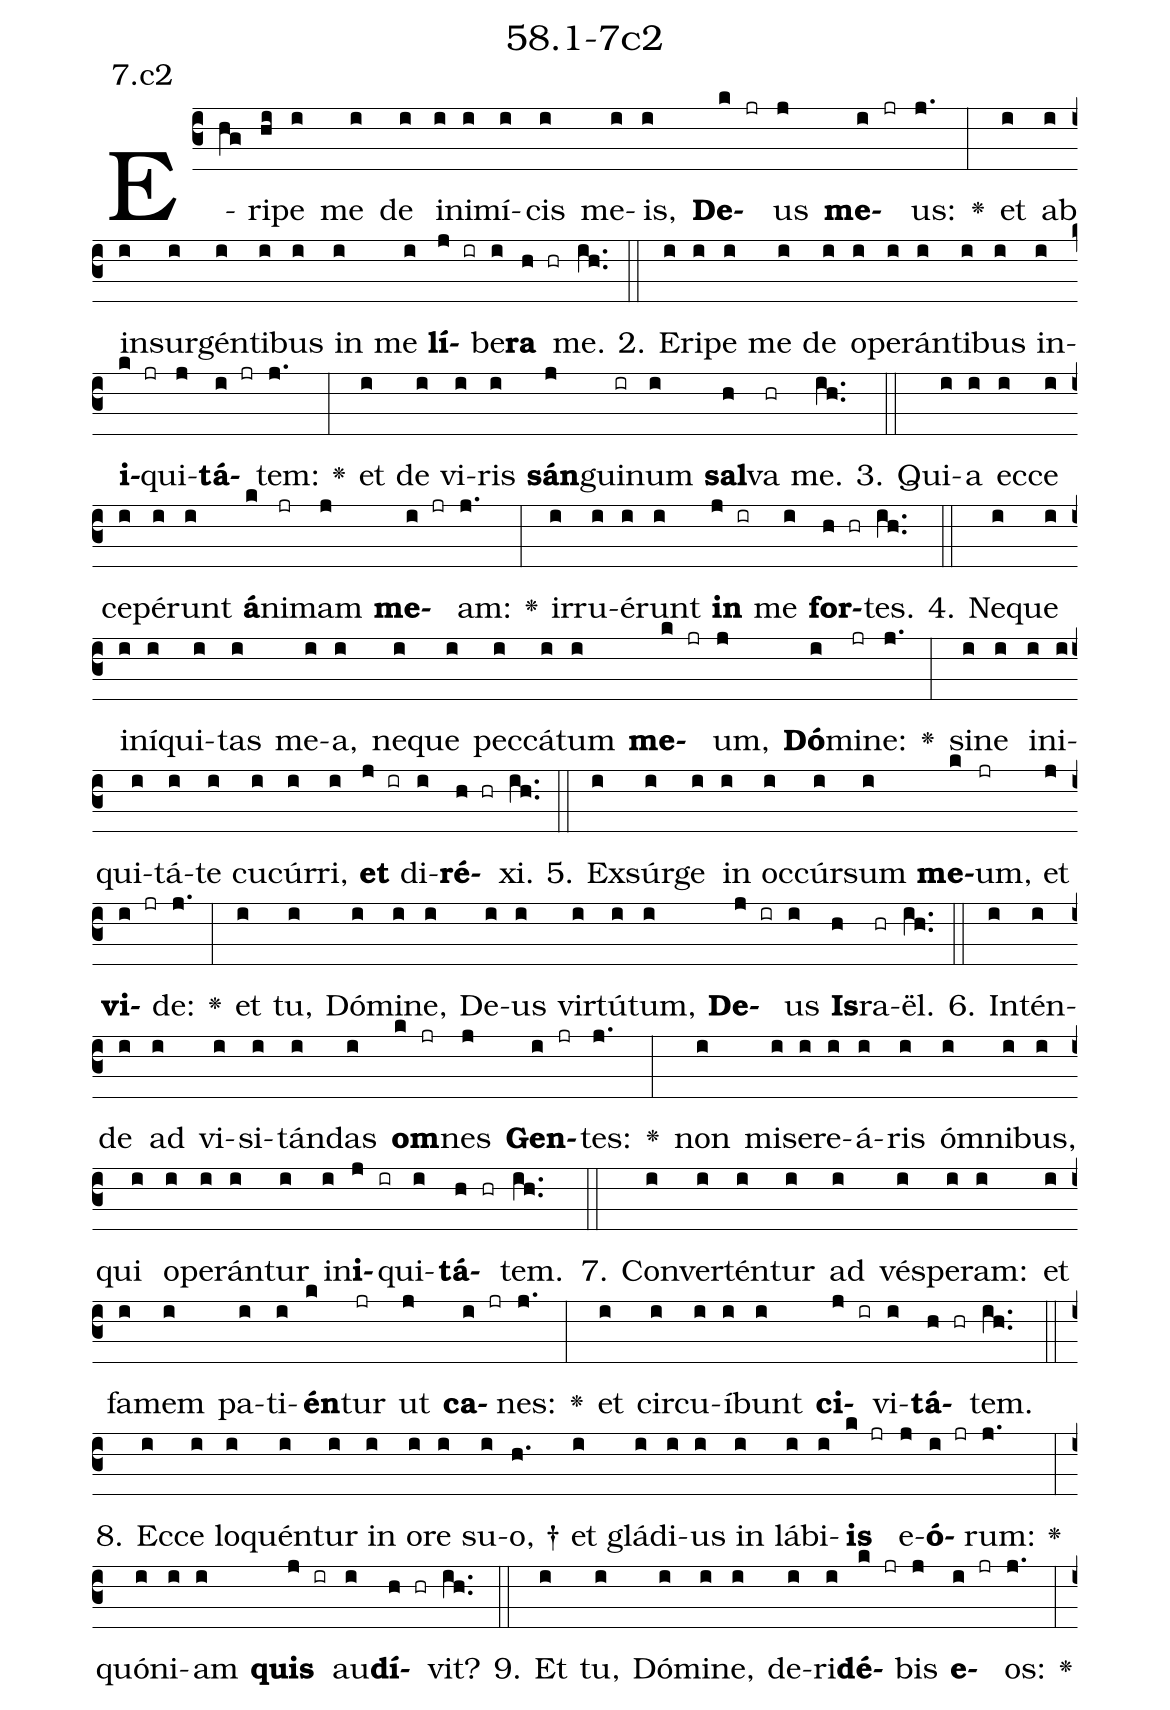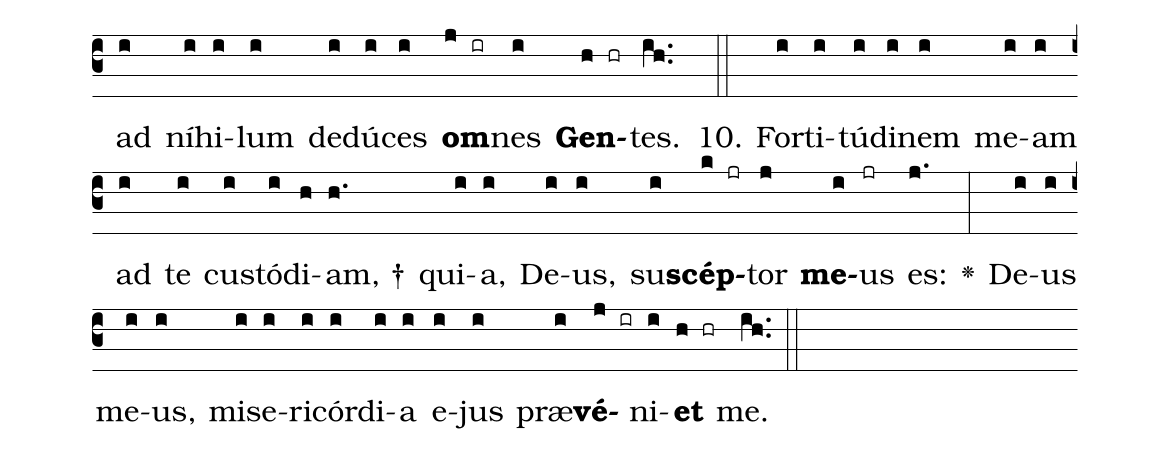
name: 58.1-7c2;
annotation: 7.c2;
%%
(c3)E(hg)ri(hi)pe(i) me(i) de(i) in(i)i(i)mí(i)cis(i) me(i)is,(i) <b>De</b>(k jr)us(j) <b>me</b>(i jr)us:(j.) <v>\greheightstar</v>(:) et(i) ab(i) in(i)sur(i)gén(i)ti(i)bus(i) in(i) me(i) <b>lí</b>(j ir)be(i)<b>ra</b>(h hr) me.(ih..) (::)
2. E(i)ri(i)pe(i) me(i) de(i) o(i)pe(i)rán(i)ti(i)bus(i) in(i)<b>i</b>(k jr)qui(j)<b>tá</b>(i jr)tem:(j.) <v>\greheightstar</v>(:) et(i) de(i) vi(i)ris(i) <b>sán</b>(j)gui(ir)num(i) <b>sal</b>(h)va(hr) me.(ih..) (::)
3. Qui(i)a(i) ec(i)ce(i) ce(i)pé(i)runt(i) <b>á</b>(k)ni(jr)mam(j) <b>me</b>(i jr)am:(j.) <v>\greheightstar</v>(:) ir(i)ru(i)é(i)runt(i) <b>in</b>(j ir) me(i) <b>for</b>(h hr)tes.(ih..) (::)
4. Ne(i)que(i) in(i)í(i)qui(i)tas(i) me(i)a,(i) ne(i)que(i) pec(i)cá(i)tum(i) <b>me</b>(k jr)um,(j) <b>Dó</b>(i)mi(jr)ne:(j.) <v>\greheightstar</v>(:) si(i)ne(i) in(i)i(i)qui(i)tá(i)te(i) cu(i)cúr(i)ri,(i) <b>et</b>(j ir) di(i)<b>ré</b>(h hr)xi.(ih..) (::)
5. Ex(i)súr(i)ge(i) in(i) oc(i)cúr(i)sum(i) <b>me</b>(k)um,(jr) et(j) <b>vi</b>(i jr)de:(j.) <v>\greheightstar</v>(:) et(i) tu,(i) Dó(i)mi(i)ne,(i) De(i)us(i) vir(i)tú(i)tum,(i) <b>De</b>(j ir)us(i) <b>Is</b>(h)ra(hr)ël.(ih..) (::)
6. In(i)tén(i)de(i) ad(i) vi(i)si(i)tán(i)das(i) <b>om</b>(k jr)nes(j) <b>Gen</b>(i jr)tes:(j.) <v>\greheightstar</v>(:) non(i) mi(i)se(i)re(i)á(i)ris(i) óm(i)ni(i)bus,(i) qui(i) o(i)pe(i)rán(i)tur(i) in(i)<b>i</b>(j ir)qui(i)<b>tá</b>(h hr)tem.(ih..) (::)
7. Con(i)ver(i)tén(i)tur(i) ad(i) vés(i)pe(i)ram:(i) et(i) fa(i)mem(i) pa(i)ti(i)<b>én</b>(k)tur(jr) ut(j) <b>ca</b>(i jr)nes:(j.) <v>\greheightstar</v>(:) et(i) cir(i)cu(i)í(i)bunt(i) <b>ci</b>(j ir)vi(i)<b>tá</b>(h hr)tem.(ih..) (::)
8. Ec(i)ce(i) lo(i)quén(i)tur(i) in(i) o(i)re(i) su(i)o, †(h.) et(i) glá(i)di(i)us(i) in(i) lá(i)bi(i)<b>is</b>(k jr) e(j)<b>ó</b>(i jr)rum:(j.) <v>\greheightstar</v>(:) quón(i)i(i)am(i) <b>quis</b>(j ir) au(i)<b>dí</b>(h hr)vit?(ih..) (::)
9. Et(i) tu,(i) Dó(i)mi(i)ne,(i) de(i)ri(i)<b>dé</b>(k jr)bis(j) <b>e</b>(i jr)os:(j.) <v>\greheightstar</v>(:) ad(i) ní(i)hi(i)lum(i) de(i)dú(i)ces(i) <b>om</b>(j ir)nes(i) <b>Gen</b>(h hr)tes.(ih..) (::)
10. For(i)ti(i)tú(i)di(i)nem(i) me(i)am(i) ad(i) te(i) cus(i)tó(i)di(h)am, †(h.) qui(i)a,(i) De(i)us,(i) su(i)<b>scép</b>(k jr)tor(j) <b>me</b>(i)us(jr) es:(j.) <v>\greheightstar</v>(:) De(i)us(i) me(i)us,(i) mi(i)se(i)ri(i)cór(i)di(i)a(i) e(i)jus(i) præ(i)<b>vé</b>(j ir)ni(i)<b>et</b>(h hr) me.(ih..) (::)
